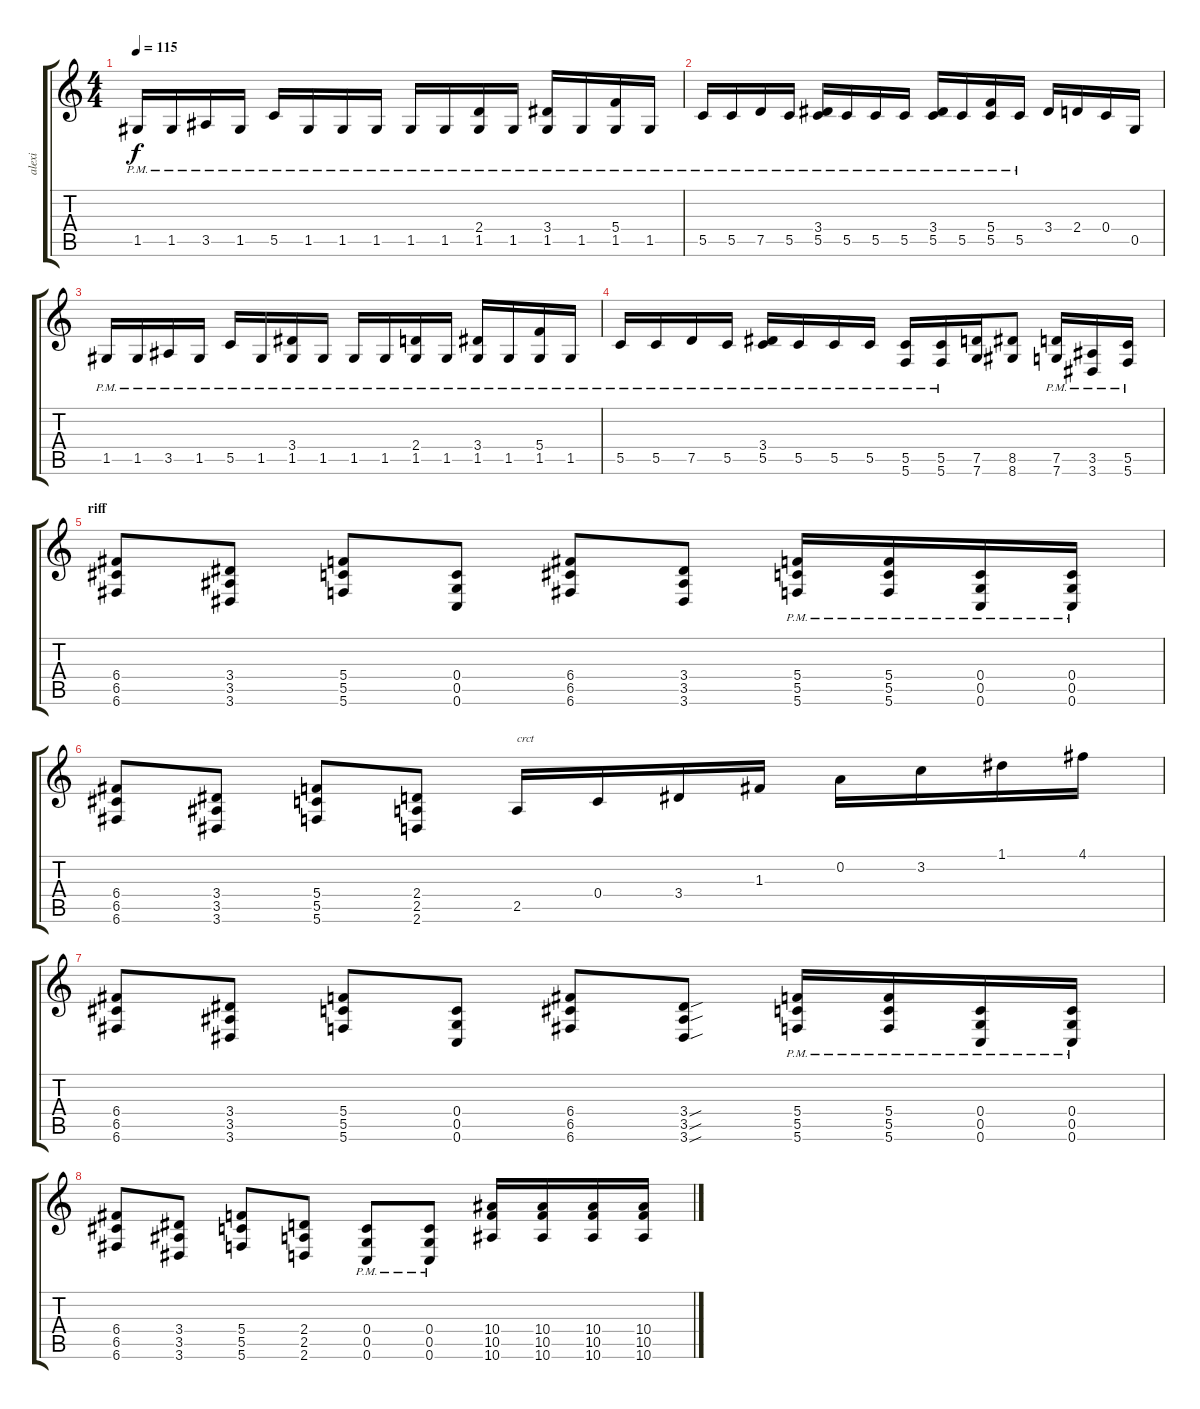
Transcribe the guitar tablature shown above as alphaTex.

\track ("alexi" "alexi") {instrument distortionguitar}
\staff {score tabs}
\tuning (D4 A3 F3 C3 G2 C2) {hide}
\ts (4 4)
\tempo 115
\clef g2
\ks c
1.5{pm}.16{dy f} 1.5{pm}.16 3.5{pm}.16 1.5{pm}.16 5.5{pm}.16 1.5{pm}.16 1.5{pm}.16 1.5{pm}.16 1.5{pm}.16 1.5{pm}.16 (2.4{pm} 1.5{pm}).16 1.5{pm}.16 (3.4{pm} 1.5{pm}).16 1.5{pm}.16 (5.4{pm} 1.5{pm}).16 1.5{pm}.16 |
5.5{pm}.16 5.5{pm}.16 7.5{pm}.16 5.5{pm}.16 (3.4{pm} 5.5{pm}).16 5.5{pm}.16 5.5{pm}.16 5.5{pm}.16 (3.4{pm} 5.5{pm}).16 5.5{pm}.16 (5.4{pm} 5.5{pm}).16 5.5{pm}.16 3.4.16 2.4.16 0.4.16 0.5.16 |
1.5{pm}.16 1.5{pm}.16 3.5{pm}.16 1.5{pm}.16 5.5{pm}.16 1.5{pm}.16 (3.4 1.5{pm}).16 1.5{pm}.16 1.5{pm}.16 1.5{pm}.16 (2.4{pm} 1.5{pm}).16 1.5{pm}.16 (3.4{pm} 1.5{pm}).16 1.5{pm}.16 (5.4{pm} 1.5{pm}).16 1.5{pm}.16 |
5.5{pm}.16 5.5{pm}.16 7.5{pm}.16 5.5{pm}.16 (3.4{pm} 5.5{pm}).16 5.5{pm}.16 5.5{pm}.16 5.5{pm}.16 (5.5{pm} 5.6{pm}).16 (5.5{pm} 5.6{pm}).16 (7.5 7.6).16 (8.5 8.6).8 (7.5{pm} 7.6{pm}).16 (3.5{pm} 3.6{pm}).16 (5.5{pm} 5.6{pm}).16 |
\section ("" "riff")
(6.4 6.5 6.6).8 (3.4 3.5 3.6).8 (5.4 5.5 5.6).8 (0.4 0.5 0.6).8 (6.4 6.5 6.6).8 (3.4 3.5 3.6).8 (5.4{pm} 5.5{pm} 5.6{pm}).16 (5.4{pm} 5.5{pm} 5.6{pm}).16 (0.4{pm} 0.5{pm} 0.6{pm}).16 (0.4{pm} 0.5{pm} 0.6{pm}).16 |
(6.4 6.5 6.6).8 (3.4 3.5 3.6).8 (5.4 5.5 5.6).8 (2.4 2.5 2.6).8 2.5.16{txt "crct"} 0.4.16 3.4.16 1.3.16 0.2.16 3.2.16 1.1.16 4.1.16 |
(6.4 6.5 6.6).8 (3.4 3.5 3.6).8 (5.4 5.5 5.6).8 (0.4 0.5 0.6).8 (6.4 6.5 6.6).8 (3.4{sou} 3.5{sou} 3.6{sou}).8 (5.4{pm} 5.5{pm} 5.6{pm}).16 (5.4{pm} 5.5{pm} 5.6{pm}).16 (0.4{pm} 0.5{pm} 0.6{pm}).16 (0.4{pm} 0.5{pm} 0.6{pm}).16 |
(6.4 6.5 6.6).8 (3.4 3.5 3.6).8 (5.4 5.5 5.6).8 (2.4 2.5 2.6).8 (0.4{pm} 0.5{pm} 0.6{pm}).8 (0.4{pm} 0.5{pm} 0.6{pm}).8 (10.4 10.5 10.6).16 (10.4 10.5 10.6).16 (10.4 10.5 10.6).16 (10.4 10.5 10.6).16
